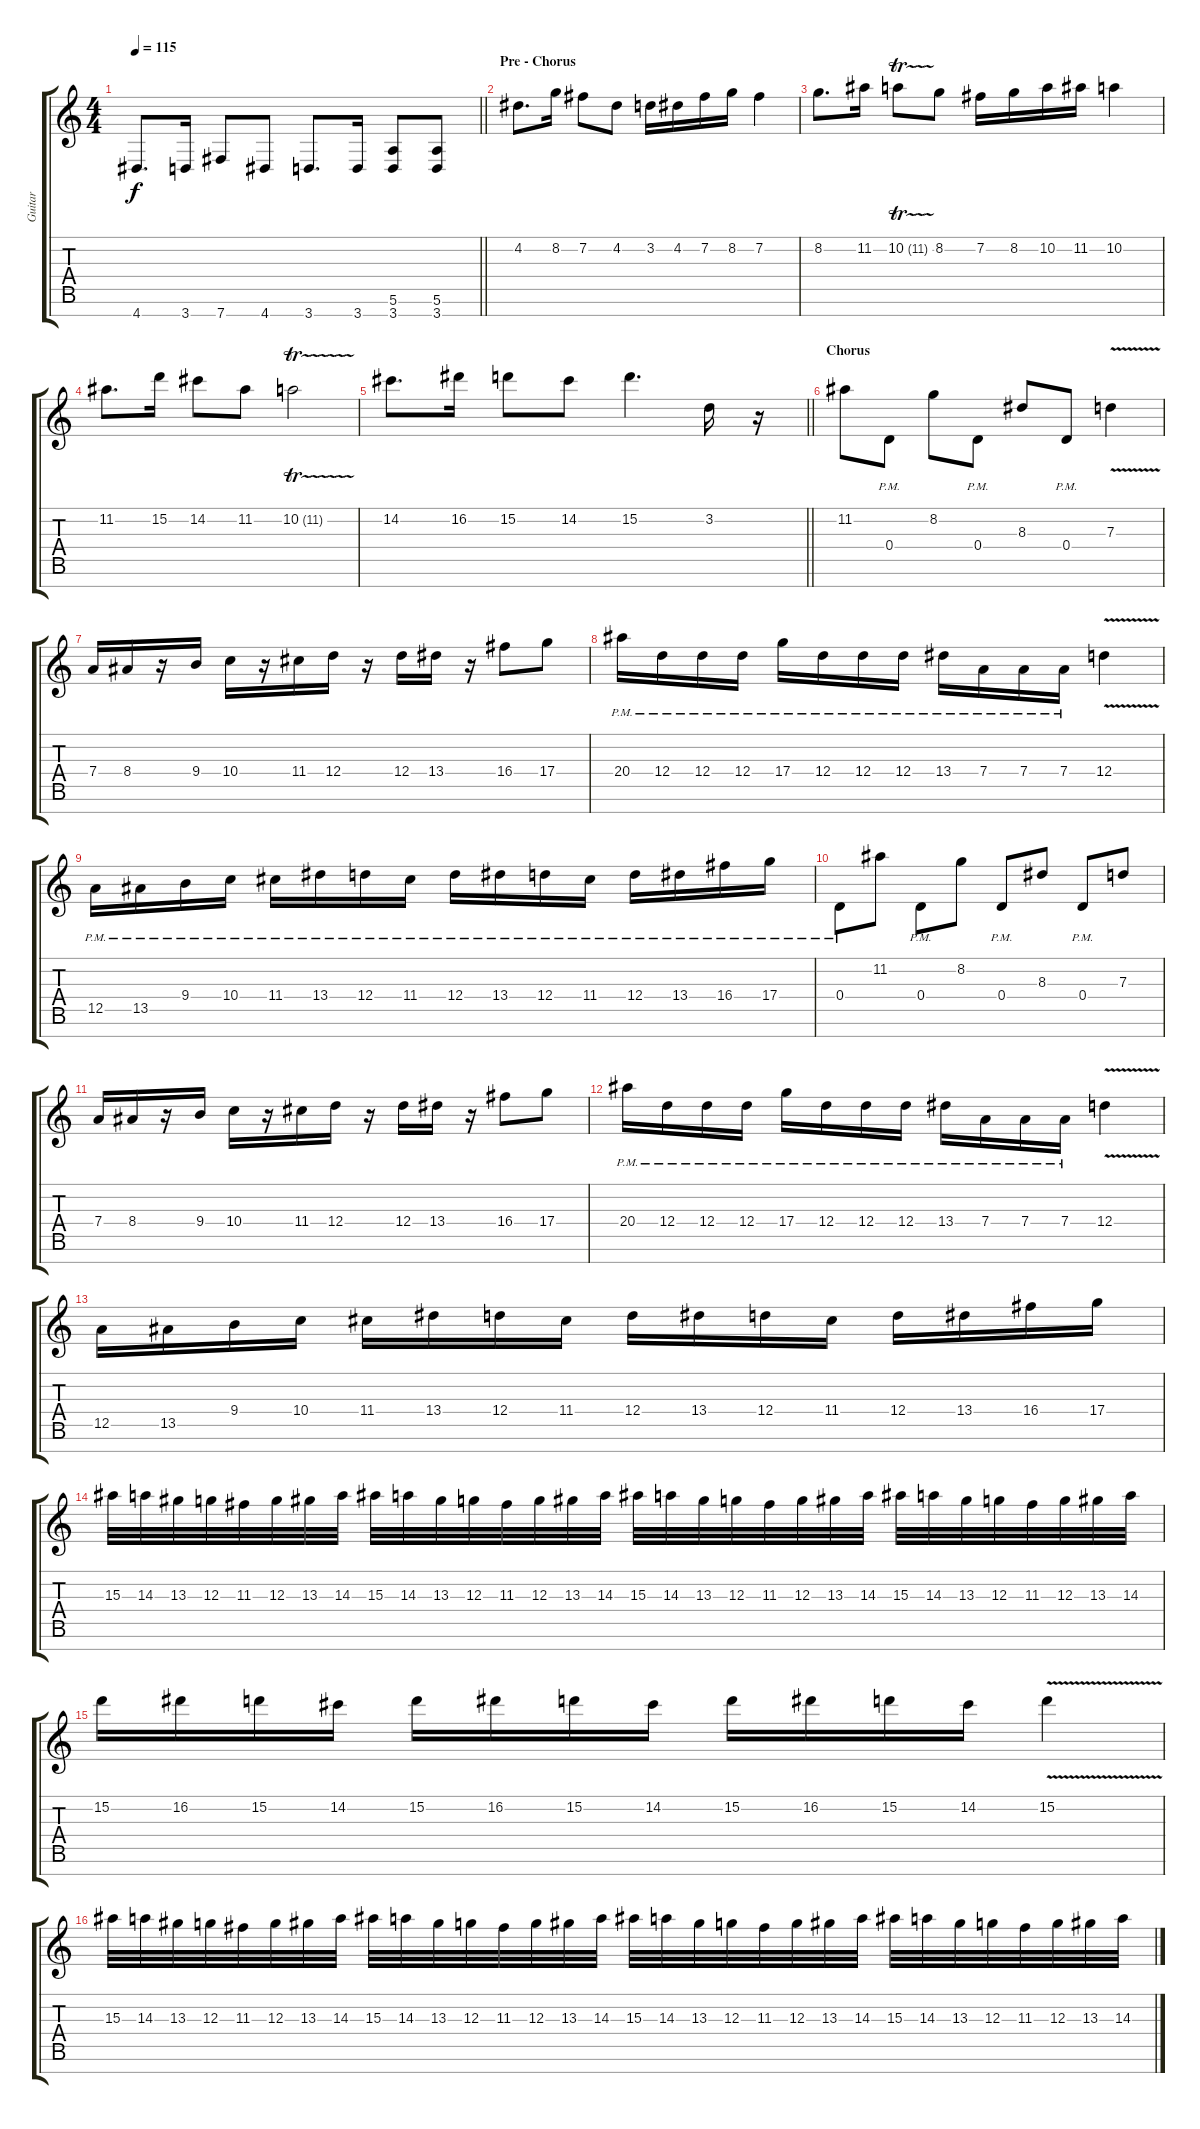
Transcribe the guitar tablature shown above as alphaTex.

\track ("Guitar" "Guitar") {instrument distortionguitar}
\staff {score tabs}
\tuning (E4 B3 G3 D3 A2 E2 B1) {hide}
\ts (4 4)
\tempo 115
\clef g2
\barLineRight lightlight
\ks c
4.7.8{d dy f} 3.7.16 7.7.8 4.7.8 3.7.8{d} 3.7.16 (5.6 3.7).8 (5.6 3.7).8 |
\section ("" "Pre - Chorus")
4.2.8{d} 8.2.16 7.2.8 4.2.8 3.2.16 4.2.16 7.2.16 8.2.16 7.2.4 |
8.2.8{d} 11.2.16 10.2{tr (11 32)}.8 8.2.8 7.2.16 8.2.16 10.2.16 11.2.16 10.2.4 |
11.2.8{d} 15.2.16 14.2.8 11.2.8 10.2{tr (11 32)}.2 |
\barLineRight lightlight
14.2.8{d} 16.2.16 15.2.8 14.2.8 15.2.4{d} 3.2.16 r.16 |
\section ("" "Chorus")
11.2.8 0.4{pm}.8 8.2.8 0.4{pm}.8 8.3.8 0.4{pm}.8 7.3{v}.4 |
7.4.16 8.4.16 r.16 9.4.16 10.4.16 r.16 11.4.16 12.4.16 r.16 12.4.16 13.4.16 r.16 16.4.8 17.4.8 |
20.4{pm}.16 12.4{pm}.16 12.4{pm}.16 12.4{pm}.16 17.4{pm}.16 12.4{pm}.16 12.4{pm}.16 12.4{pm}.16 13.4{pm}.16 7.4{pm}.16 7.4{pm}.16 7.4{pm}.16 12.4{v}.4 |
12.5{pm}.16 13.5{pm}.16 9.4{pm}.16 10.4{pm}.16 11.4{pm}.16 13.4{pm}.16 12.4{pm}.16 11.4{pm}.16 12.4{pm}.16 13.4{pm}.16 12.4{pm}.16 11.4{pm}.16 12.4{pm}.16 13.4{pm}.16 16.4{pm}.16 17.4{pm}.16 |
0.4{pm}.8 11.2.8 0.4{pm}.8 8.2.8 0.4{pm}.8 8.3.8 0.4{pm}.8 7.3.8 |
7.4.16 8.4.16 r.16 9.4.16 10.4.16 r.16 11.4.16 12.4.16 r.16 12.4.16 13.4.16 r.16 16.4.8 17.4.8 |
20.4{pm}.16 12.4{pm}.16 12.4{pm}.16 12.4{pm}.16 17.4{pm}.16 12.4{pm}.16 12.4{pm}.16 12.4{pm}.16 13.4{pm}.16 7.4{pm}.16 7.4{pm}.16 7.4{pm}.16 12.4{v}.4 |
12.5.16 13.5.16 9.4.16 10.4.16 11.4.16 13.4.16 12.4.16 11.4.16 12.4.16 13.4.16 12.4.16 11.4.16 12.4.16 13.4.16 16.4.16 17.4.16 |
15.3.32 14.3.32 13.3.32 12.3.32 11.3.32 12.3.32 13.3.32 14.3.32 15.3.32 14.3.32 13.3.32 12.3.32 11.3.32 12.3.32 13.3.32 14.3.32 15.3.32 14.3.32 13.3.32 12.3.32 11.3.32 12.3.32 13.3.32 14.3.32 15.3.32 14.3.32 13.3.32 12.3.32 11.3.32 12.3.32 13.3.32 14.3.32 |
15.2.16 16.2.16 15.2.16 14.2.16 15.2.16 16.2.16 15.2.16 14.2.16 15.2.16 16.2.16 15.2.16 14.2.16 15.2{v}.4 |
15.3.32 14.3.32 13.3.32 12.3.32 11.3.32 12.3.32 13.3.32 14.3.32 15.3.32 14.3.32 13.3.32 12.3.32 11.3.32 12.3.32 13.3.32 14.3.32 15.3.32 14.3.32 13.3.32 12.3.32 11.3.32 12.3.32 13.3.32 14.3.32 15.3.32 14.3.32 13.3.32 12.3.32 11.3.32 12.3.32 13.3.32 14.3.32
